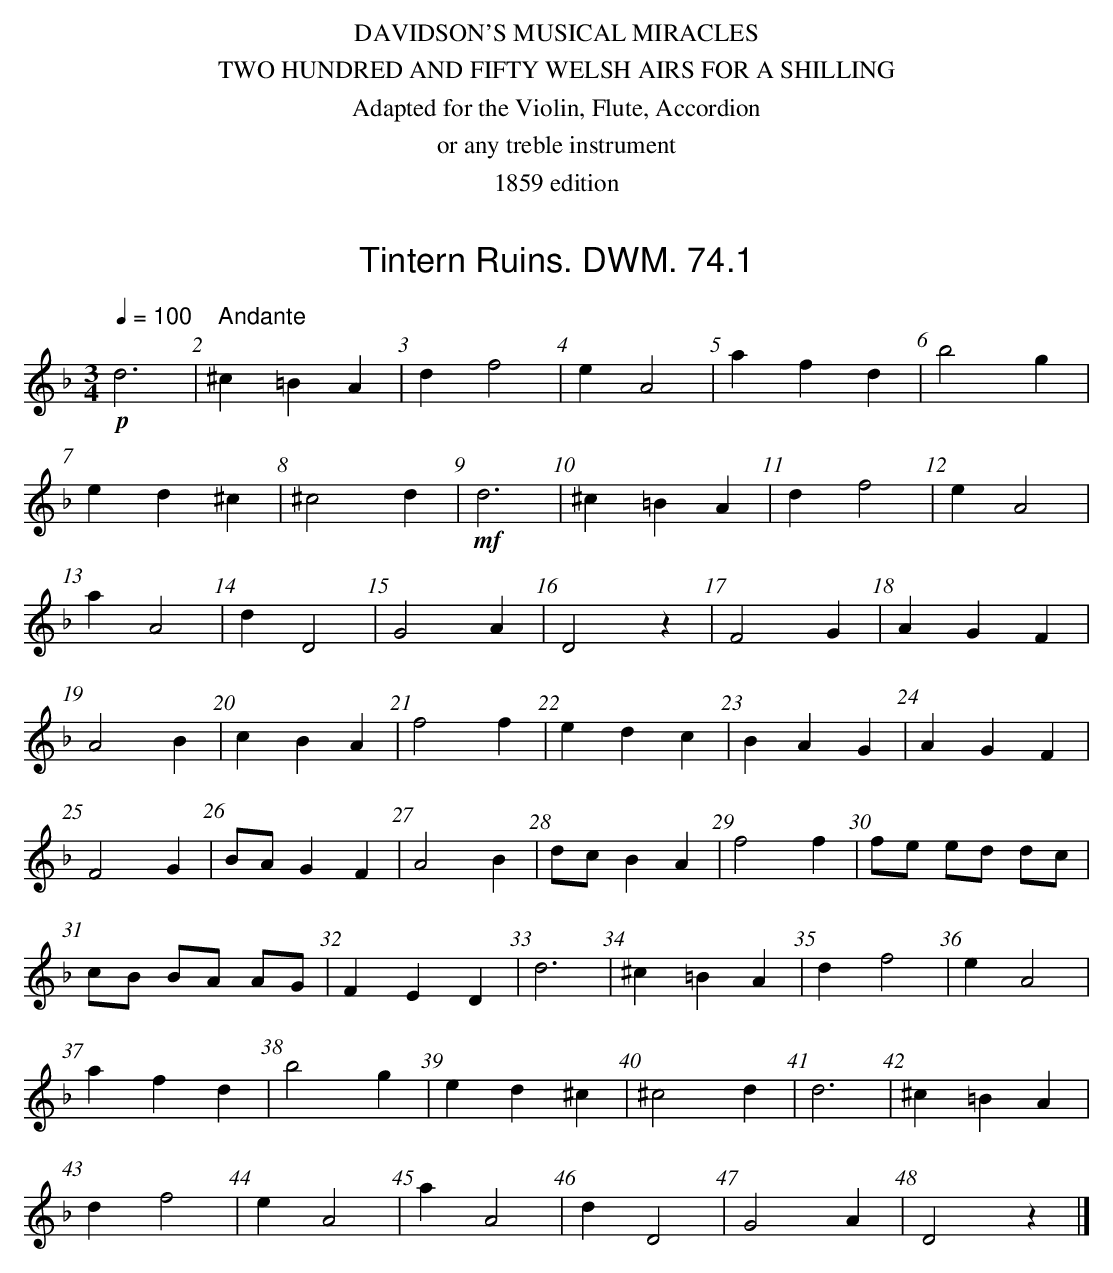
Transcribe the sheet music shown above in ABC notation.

X:1
T:Tintern Ruins. DWM. 74.1
M:3/4
L:1/8
Q:1/4=100 "    Andante"
K:Dm
!p!d6|^c2 =B2A2|d2f4|e2A4|a2f2d2|b4g2|
e2d2^c2|^c4d2|!mf!d6|^c2=B2A2|d2f4|e2A4|
a2A4|d2D4|G4A2|D4z2|F4G2|A2G2F2|
A4B2|c2B2A2|f4f2|e2d2c2|B2A2G2|A2G2F2|
F4G2|BA G2F2|A4B2|dc B2A2|f4f2|fe ed dc|
cB BA AG|F2E2D2|d6|^c2=B2A2|d2f4|e2A4|
a2f2d2|b4g2|e2d2^c2|^c4d2|d6|^c2=B2A2|
d2f4|e2A4|a2A4|d2D4|G4A2|D4z2|]
